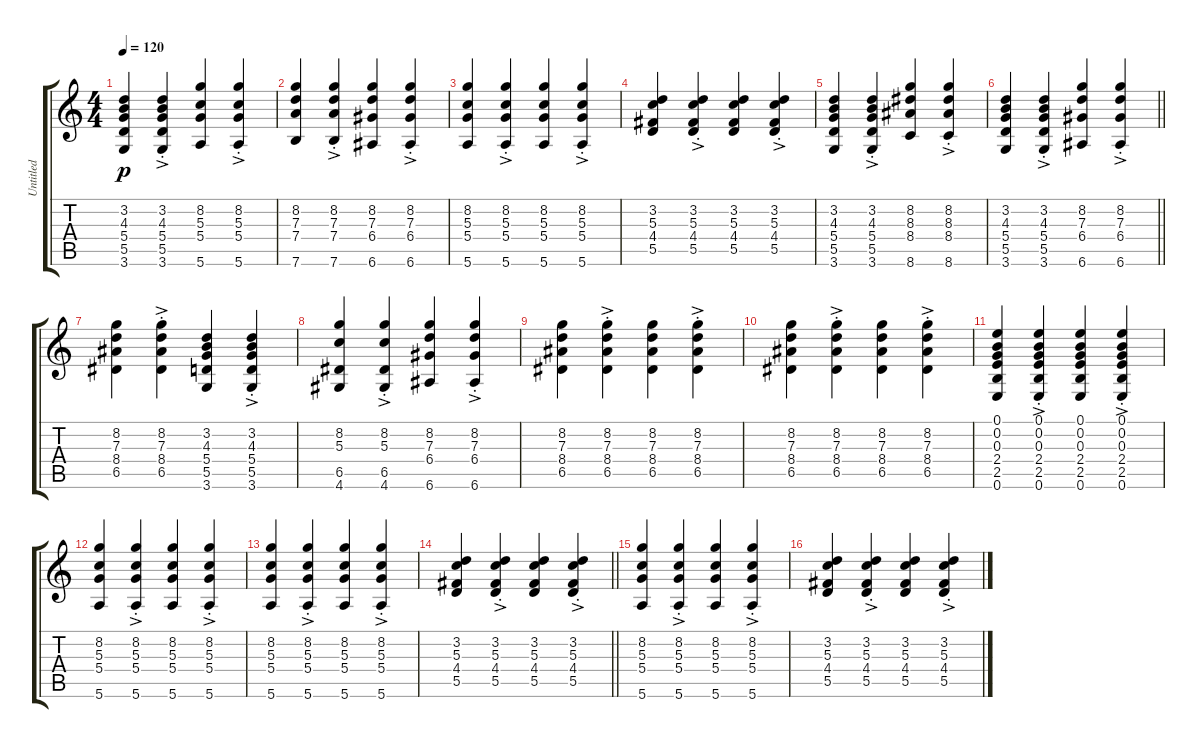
\track ("Untitled" "Untitled") {instrument acousticguitarnylon}
\staff {score tabs}
\tuning (E4 B3 G3 D3 A2 E2) {hide}
\ts (4 4)
\tempo 120
\clef g2
\ks c
(3.2 4.3 5.4 5.5 3.6).4{dy p} (3.2{ac st} 4.3{ac st} 5.4{ac st} 5.5{ac st} 3.6{ac st}).4 (8.2 5.3 5.4 5.6).4 (8.2{ac st} 5.3{ac st} 5.4{ac st} 5.6{ac st}).4 |
(8.2 7.3 7.4 7.6).4 (8.2{ac st} 7.3{ac st} 7.4{ac st} 7.6{ac st}).4 (8.2 7.3 6.4 6.6).4 (8.2{ac st} 7.3{ac st} 6.4{ac st} 6.6{ac st}).4 |
(8.2 5.3 5.4 5.6).4 (8.2{ac st} 5.3{ac st} 5.4{ac st} 5.6{ac st}).4 (8.2 5.3 5.4 5.6).4 (8.2{ac st} 5.3{ac st} 5.4{ac st} 5.6{ac st}).4 |
(3.2 5.3 4.4 5.5).4 (3.2{ac st} 5.3{ac st} 4.4{ac st} 5.5{ac st}).4 (3.2 5.3 4.4 5.5).4 (3.2{ac st} 5.3{ac st} 4.4{ac st} 5.5{ac st}).4 |
(3.2 4.3 5.4 5.5 3.6).4 (3.2{ac st} 4.3{ac st} 5.4{ac st} 5.5{ac st} 3.6{ac st}).4 (8.2 8.3 8.4 8.6).4 (8.2{ac st} 8.3{ac st} 8.4{ac st} 8.6{ac st}).4 |
\barLineRight lightlight
(3.2 4.3 5.4 5.5 3.6).4 (3.2{ac st} 4.3{ac st} 5.4{ac st} 5.5{ac st} 3.6{ac st}).4 (8.2 7.3 6.4 6.6).4 (8.2{ac st} 7.3{ac st} 6.4{ac st} 6.6{ac st}).4 |
(8.2 7.3 8.4 6.5).4 (8.2{ac st} 7.3{ac st} 8.4{ac st} 6.5{ac st}).4 (3.2 4.3 5.4 5.5 3.6).4 (3.2{ac st} 4.3{ac st} 5.4{ac st} 5.5{ac st} 3.6{ac st}).4 |
(8.2 5.3 6.5 4.6).4 (8.2{ac st} 5.3{ac st} 6.5{ac st} 4.6{ac st}).4 (8.2 7.3 6.4 6.6).4 (8.2{ac st} 7.3{ac st} 6.4{ac st} 6.6{ac st}).4 |
(8.2 7.3 8.4 6.5).4 (8.2{ac st} 7.3{ac st} 8.4{ac st} 6.5{ac st}).4 (8.2 7.3 8.4 6.5).4 (8.2{ac st} 7.3{ac st} 8.4{ac st} 6.5{ac st}).4 |
(8.2 7.3 8.4 6.5).4 (8.2{ac st} 7.3{ac st} 8.4{ac st} 6.5{ac st}).4 (8.2 7.3 8.4 6.5).4 (8.2{ac st} 7.3{ac st} 8.4{ac st} 6.5{ac st}).4 |
(0.1 0.2 0.3 2.4 2.5 0.6).4 (0.1{ac st} 0.2{ac st} 0.3{ac st} 2.4{ac st} 2.5{ac st} 0.6{ac st}).4 (0.1 0.2 0.3 2.4 2.5 0.6).4 (0.1{ac st} 0.2{ac st} 0.3{ac st} 2.4{ac st} 2.5{ac st} 0.6{ac st}).4 |
(8.2 5.3 5.4 5.6).4 (8.2{ac st} 5.3{ac st} 5.4{ac st} 5.6{ac st}).4 (8.2 5.3 5.4 5.6).4 (8.2{ac st} 5.3{ac st} 5.4{ac st} 5.6{ac st}).4 |
(8.2 5.3 5.4 5.6).4 (8.2{ac st} 5.3{ac st} 5.4{ac st} 5.6{ac st}).4 (8.2 5.3 5.4 5.6).4 (8.2{ac st} 5.3{ac st} 5.4{ac st} 5.6{ac st}).4 |
\barLineRight lightlight
(3.2 5.3 4.4 5.5).4 (3.2{ac st} 5.3{ac st} 4.4{ac st} 5.5{ac st}).4 (3.2 5.3 4.4 5.5).4 (3.2{ac st} 5.3{ac st} 4.4{ac st} 5.5{ac st}).4 |
(8.2 5.3 5.4 5.6).4 (8.2{ac st} 5.3{ac st} 5.4{ac st} 5.6{ac st}).4 (8.2 5.3 5.4 5.6).4 (8.2{ac st} 5.3{ac st} 5.4{ac st} 5.6{ac st}).4 |
(3.2 5.3 4.4 5.5).4 (3.2{ac st} 5.3{ac st} 4.4{ac st} 5.5{ac st}).4 (3.2 5.3 4.4 5.5).4 (3.2{ac st} 5.3{ac st} 4.4{ac st} 5.5{ac st}).4
